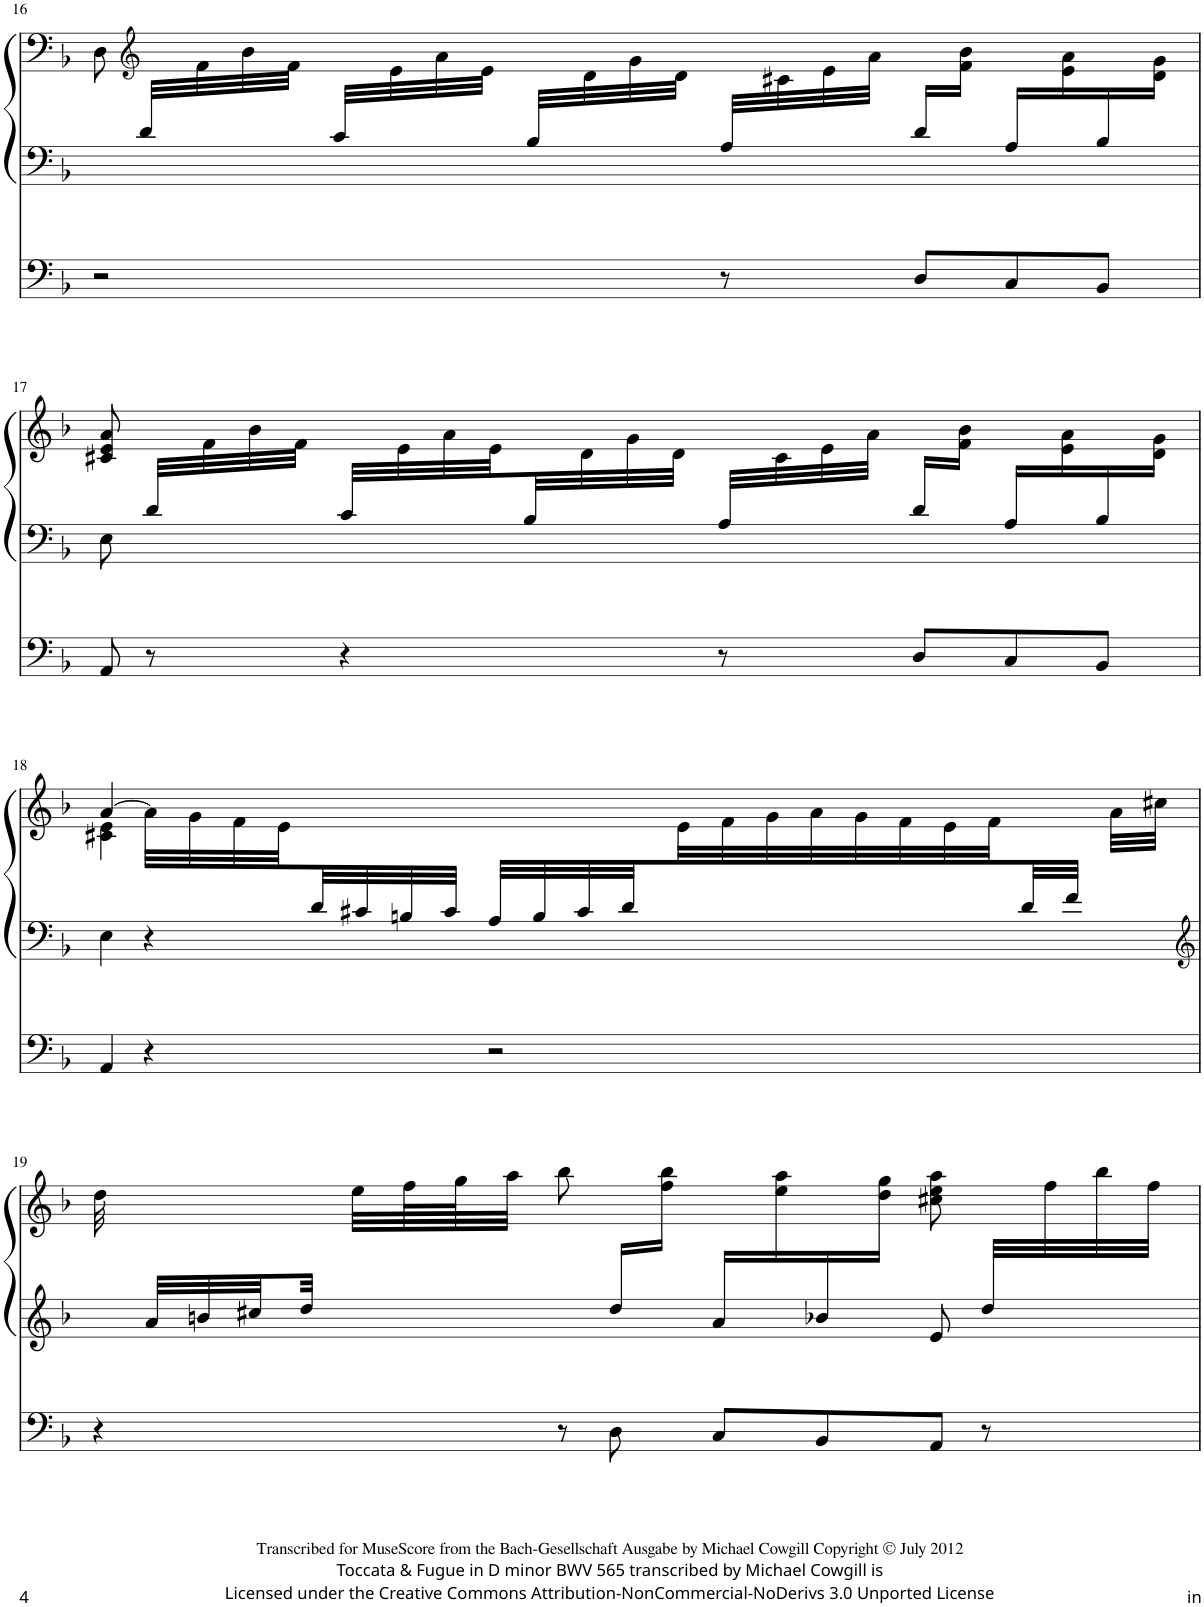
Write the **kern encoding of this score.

**kern	**kern	**kern
*part1	*part1	*part1
*staff3	*staff2	*staff1
*I"Man.	*	*
*I'Man.	*	*
!!LO:PB:g=z
*clefF4	*clefF4	*clefF4
*k[b-]	*k[b-]	*k[b-]
*M4/4	*M4/4	*M4/4
=16	=16	=16
*	*^	*
2r	8ryy	1ryy	8D\
*	*	*	*clefG2
.	32d/LLL	.	32ryy
.	16.ryy	.	32f\
.	.	.	32b-\
.	.	.	32f\JJJ
.	32c/LLL	.	32ryy
.	16.ryy	.	32e\
.	.	.	32a\
.	.	.	32e\JJJ
.	32B-/LLL	.	32ryy
.	16.ryy	.	32d\
.	.	.	32g\
.	.	.	32d\JJJ
8r	32A/LLL	.	32ryy
.	16.ryy	.	32c#X\
.	.	.	32e\
.	.	.	32a\JJJ
8D/L	16d/LL	.	16ryy
.	16ryy	.	16f\ 16b-\JJ
8C/	16A/LL	.	16ryy
.	16ryy	.	16e\ 16a\
8BB-/J	16B-/	.	16ryy
.	16ryy	.	16d\ 16g\JJ
!!LO:LB:g=z
=17	=17	=17	=17
8AA/	8ryy	8E\	8c#X/ 8e/ 8a/
8r	32d/LLL	2..ryy	32ryy
.	16.ryy	.	32f\
.	.	.	32b-\
.	.	.	32f\JJJ
4r	32c/LLL	.	32ryy
.	16.ryy	.	32e\
.	.	.	32a\
.	.	.	32e\
.	32B-/	.	32ryy
.	16.ryy	.	32d\
.	.	.	32g\
.	.	.	32d\JJJ
8r	32A/LLL	.	32ryy
.	16.ryy	.	32c#\
.	.	.	32e\
.	.	.	32a\JJJ
8D/L	16d/LL	.	16ryy
.	16ryy	.	16f\ 16b-\JJ
8C/	16A/LL	.	16ryy
.	16ryy	.	16e\ 16a\
8BB-/J	16B-/	.	16ryy
.	16ryy	.	16d\ 16g\JJ
!!LO:LB:g=z
=18	=18	=18	=18
*	*	*	*^
4AA/	4.ryy	4E\	[4a/	4c#X\ 4e\
4r	.	4r	32a\LLL]	2.ryy
.	.	.	32g\	.
.	.	.	32f\	.
.	.	.	32e\	.
.	32d/	.	4ryy	.
.	32c#X/	.	.	.
.	32Bn/	.	.	.
.	32c#/JJJ	.	.	.
2r	32A/LLL	2ryy	.	.
.	32B/	.	.	.
.	32c#/	.	.	.
.	32d/	.	.	.
.	4ryy	.	32e\	.
.	.	.	32f\	.
.	.	.	32g\	.
.	.	.	32a\	.
.	.	.	32g\	.
.	.	.	32f\	.
.	.	.	32e\	.
.	.	.	32f\	.
.	32d/	.	16ryy	.
.	32f/JJJ	.	.	.
.	16ryy	.	32a\LLL	.
.	.	.	32cc#X\JJJ	.
*	*	*	*v	*v
!!LO:LB:g=z
=19	=19	=19	=19
*	*clefG2	*	*
4r	32ryy	2.ryy	32dd\
.	32a/LLL	.	8ryy
.	32bn/	.	.
.	32cc#X/	.	.
.	32dd/JJJ	.	.
.	8..ryy	.	32ee\LLL
.	.	.	64ff\L
.	.	.	64gg\J
.	.	.	32aa\JJJ
8r	.	.	8bb-\
8D\	16dd/LL	.	16ryy
.	16ryy	.	16ff\ 16bb-\JJ
8C/L	16a/LL	.	16ryy
.	16ryy	.	16ee\ 16aa\
8BB-/	16b-X/	.	16ryy
.	8.ryy	.	16dd\ 16gg\JJ
8AA/J	.	8e/	8cc#X\ 8ee\ 8aa\
8r	32dd/LLL	8ryy	32ryy
.	16.ryy	.	32ff\
.	.	.	32bb-\
.	.	.	32ff\JJJ
*	*v	*v	*
=	=	=
*-	*-	*-
